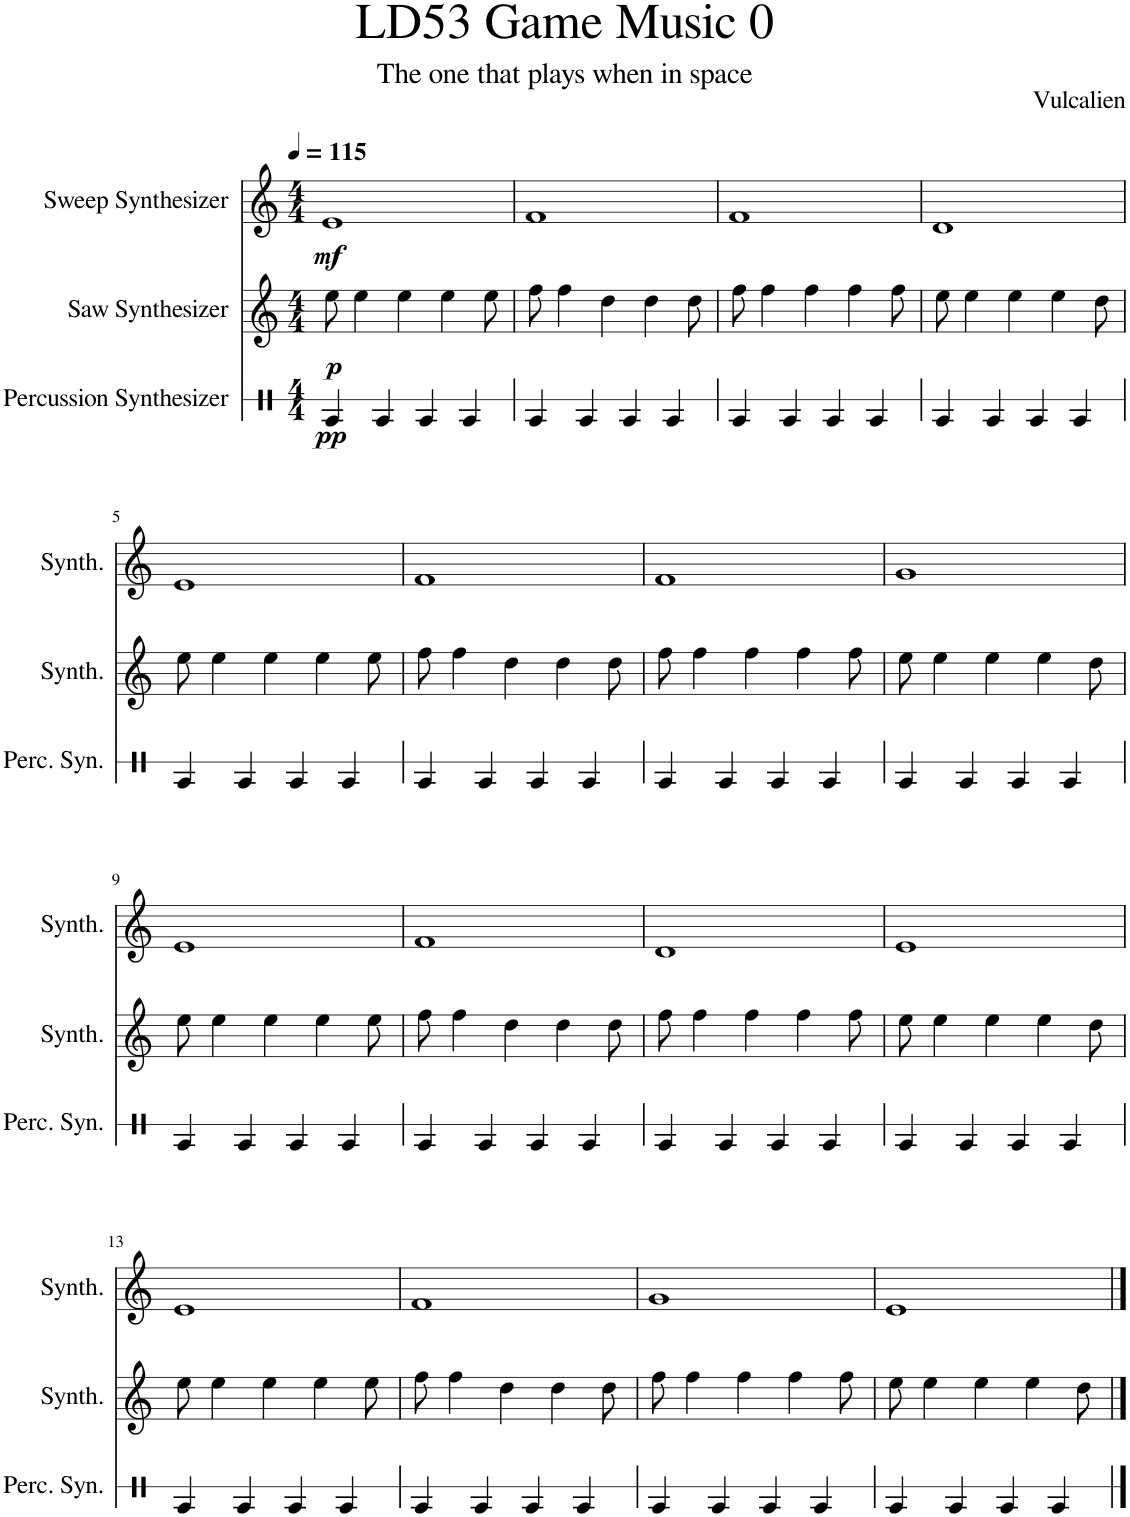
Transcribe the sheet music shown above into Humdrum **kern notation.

**kern	**dynam	**kern	**dynam	**kern	**dynam
*part3	*part3	*part2	*part2	*part1	*part1
*staff3	*staff3	*staff2	*staff2	*staff1	*staff1
*I"Percussion Synthesizer	*	*I"Saw Synthesizer	*	*I"Sweep Synthesizer	*
*I'Perc. Syn.	*	*I'Synth.	*	*I'Synth.	*
*stria1	*	*	*	*	*
*clefX	*	*clefG2	*	*clefG2	*
*k[]	*	*k[]	*	*k[]	*
*M4/4	*	*M4/4	*	*M4/4	*
*MM115	*	*MM115	*	*MM115	*
=1	=1	=1	=1	=1	=1
!	!LO:DY:b	!	!LO:DY:b	!	!LO:DY:b
4RA/	pp	8ee\	p	1e	mf
.	.	4ee\	.	.	.
4RA/	.	.	.	.	.
.	.	4ee\	.	.	.
4RA/	.	.	.	.	.
.	.	4ee\	.	.	.
4RA/	.	.	.	.	.
.	.	8ee\	.	.	.
=2	=2	=2	=2	=2	=2
4RA/	.	8ff\	.	1f	.
.	.	4ff\	.	.	.
4RA/	.	.	.	.	.
.	.	4dd\	.	.	.
4RA/	.	.	.	.	.
.	.	4dd\	.	.	.
4RA/	.	.	.	.	.
.	.	8dd\	.	.	.
=3	=3	=3	=3	=3	=3
4RA/	.	8ff\	.	1f	.
.	.	4ff\	.	.	.
4RA/	.	.	.	.	.
.	.	4ff\	.	.	.
4RA/	.	.	.	.	.
.	.	4ff\	.	.	.
4RA/	.	.	.	.	.
.	.	8ff\	.	.	.
=4	=4	=4	=4	=4	=4
4RA/	.	8ee\	.	1d	.
.	.	4ee\	.	.	.
4RA/	.	.	.	.	.
.	.	4ee\	.	.	.
4RA/	.	.	.	.	.
.	.	4ee\	.	.	.
4RA/	.	.	.	.	.
.	.	8dd\	.	.	.
!!LO:LB:g=z
=5	=5	=5	=5	=5	=5
4RA/	.	8ee\	.	1e	.
.	.	4ee\	.	.	.
4RA/	.	.	.	.	.
.	.	4ee\	.	.	.
4RA/	.	.	.	.	.
.	.	4ee\	.	.	.
4RA/	.	.	.	.	.
.	.	8ee\	.	.	.
=6	=6	=6	=6	=6	=6
4RA/	.	8ff\	.	1f	.
.	.	4ff\	.	.	.
4RA/	.	.	.	.	.
.	.	4dd\	.	.	.
4RA/	.	.	.	.	.
.	.	4dd\	.	.	.
4RA/	.	.	.	.	.
.	.	8dd\	.	.	.
=7	=7	=7	=7	=7	=7
4RA/	.	8ff\	.	1f	.
.	.	4ff\	.	.	.
4RA/	.	.	.	.	.
.	.	4ff\	.	.	.
4RA/	.	.	.	.	.
.	.	4ff\	.	.	.
4RA/	.	.	.	.	.
.	.	8ff\	.	.	.
=8	=8	=8	=8	=8	=8
4RA/	.	8ee\	.	1g	.
.	.	4ee\	.	.	.
4RA/	.	.	.	.	.
.	.	4ee\	.	.	.
4RA/	.	.	.	.	.
.	.	4ee\	.	.	.
4RA/	.	.	.	.	.
.	.	8dd\	.	.	.
!!LO:LB:g=z
=9	=9	=9	=9	=9	=9
4RA/	.	8ee\	.	1e	.
.	.	4ee\	.	.	.
4RA/	.	.	.	.	.
.	.	4ee\	.	.	.
4RA/	.	.	.	.	.
.	.	4ee\	.	.	.
4RA/	.	.	.	.	.
.	.	8ee\	.	.	.
=10	=10	=10	=10	=10	=10
4RA/	.	8ff\	.	1f	.
.	.	4ff\	.	.	.
4RA/	.	.	.	.	.
.	.	4dd\	.	.	.
4RA/	.	.	.	.	.
.	.	4dd\	.	.	.
4RA/	.	.	.	.	.
.	.	8dd\	.	.	.
=11	=11	=11	=11	=11	=11
4RA/	.	8ff\	.	1d	.
.	.	4ff\	.	.	.
4RA/	.	.	.	.	.
.	.	4ff\	.	.	.
4RA/	.	.	.	.	.
.	.	4ff\	.	.	.
4RA/	.	.	.	.	.
.	.	8ff\	.	.	.
=12	=12	=12	=12	=12	=12
4RA/	.	8ee\	.	1e	.
.	.	4ee\	.	.	.
4RA/	.	.	.	.	.
.	.	4ee\	.	.	.
4RA/	.	.	.	.	.
.	.	4ee\	.	.	.
4RA/	.	.	.	.	.
.	.	8dd\	.	.	.
!!LO:LB:g=z
=13	=13	=13	=13	=13	=13
4RA/	.	8ee\	.	1e	.
.	.	4ee\	.	.	.
4RA/	.	.	.	.	.
.	.	4ee\	.	.	.
4RA/	.	.	.	.	.
.	.	4ee\	.	.	.
4RA/	.	.	.	.	.
.	.	8ee\	.	.	.
=14	=14	=14	=14	=14	=14
4RA/	.	8ff\	.	1f	.
.	.	4ff\	.	.	.
4RA/	.	.	.	.	.
.	.	4dd\	.	.	.
4RA/	.	.	.	.	.
.	.	4dd\	.	.	.
4RA/	.	.	.	.	.
.	.	8dd\	.	.	.
=15	=15	=15	=15	=15	=15
4RA/	.	8ff\	.	1g	.
.	.	4ff\	.	.	.
4RA/	.	.	.	.	.
.	.	4ff\	.	.	.
4RA/	.	.	.	.	.
.	.	4ff\	.	.	.
4RA/	.	.	.	.	.
.	.	8ff\	.	.	.
=16	=16	=16	=16	=16	=16
4RA/	.	8ee\	.	1e	.
.	.	4ee\	.	.	.
4RA/	.	.	.	.	.
.	.	4ee\	.	.	.
4RA/	.	.	.	.	.
.	.	4ee\	.	.	.
4RA/	.	.	.	.	.
.	.	8dd\	.	.	.
==	==	==	==	==	==
*-	*-	*-	*-	*-	*-
